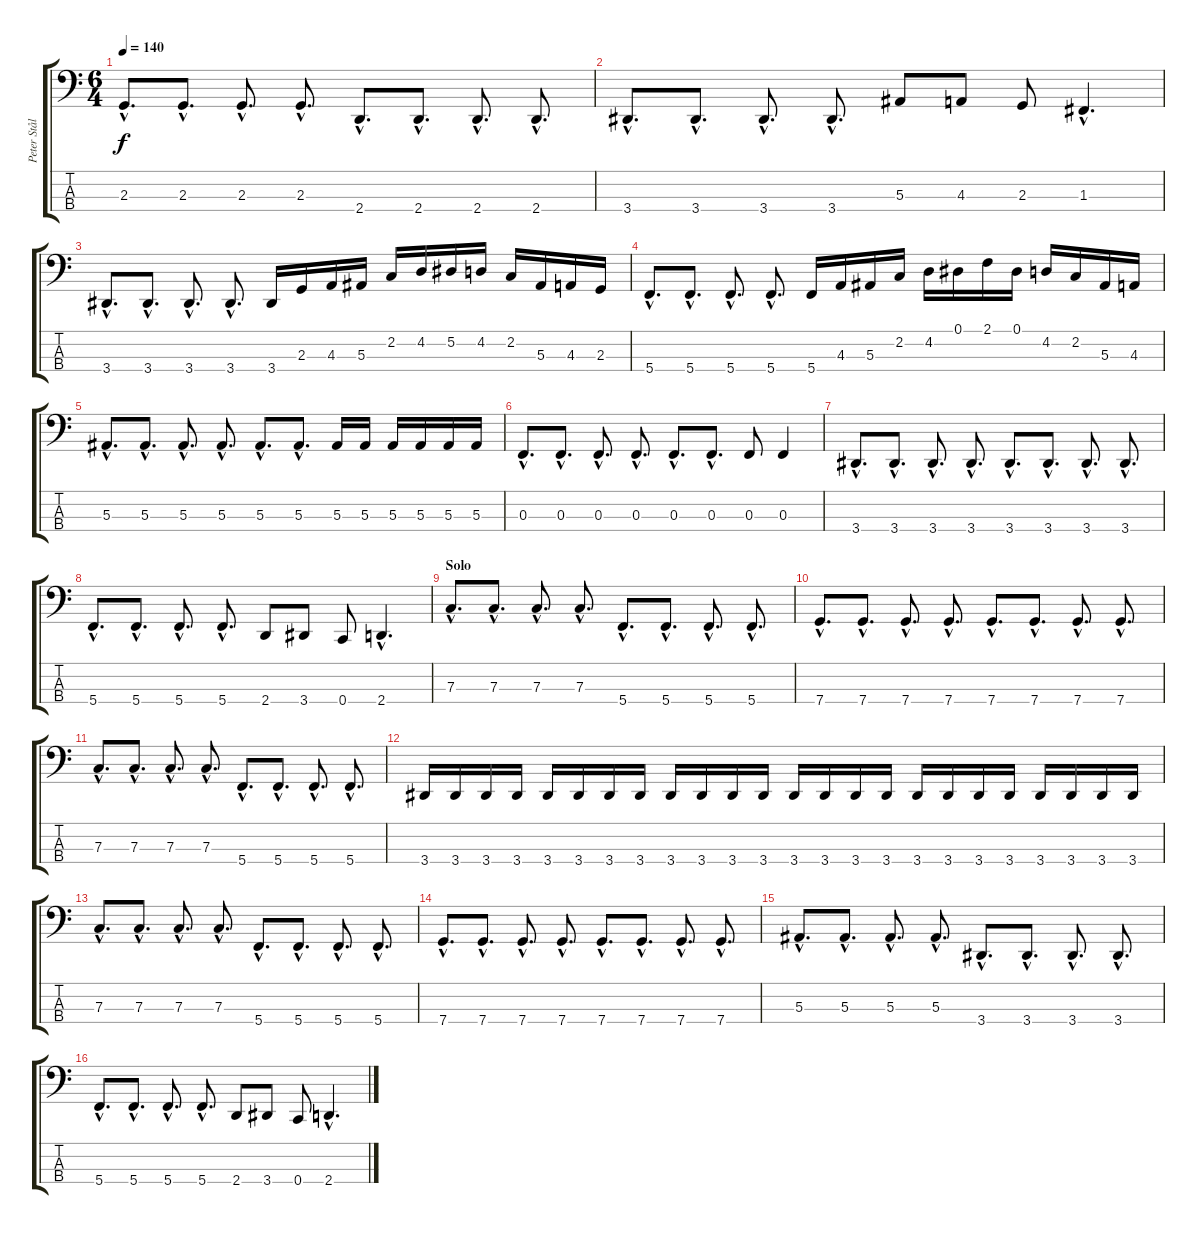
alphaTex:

\track ("Peter Stålfors - Bass" "Peter Stål") {instrument electricbasspick}
\staff {score tabs}
\tuning (Eb2 Bb1 F1 C1) {hide}
\ts (6 4)
\tempo 140
\clef f4
\ks c
2.3{hac}.8{d dy f} 2.3{hac}.8{d} 2.3{hac}.8{d} 2.3{hac}.8{d} 2.4{hac}.8{d} 2.4{hac}.8{d} 2.4{hac}.8{d} 2.4{hac}.8{d} |
3.4{hac}.8{d} 3.4{hac}.8{d} 3.4{hac}.8{d} 3.4{hac}.8{d} 5.3.8 4.3.8 2.3.8 1.3{hac}.4{d} |
3.4{hac}.8{d} 3.4{hac}.8{d} 3.4{hac}.8{d} 3.4{hac}.8{d} 3.4.16 2.3.16 4.3.16 5.3.16 2.2.16 4.2.16 5.2.16 4.2.16 2.2.16 5.3.16 4.3.16 2.3.16 |
5.4{hac}.8{d} 5.4{hac}.8{d} 5.4{hac}.8{d} 5.4{hac}.8{d} 5.4.16 4.3.16 5.3.16 2.2.16 4.2.16 0.1.16 2.1.16 0.1.16 4.2.16 2.2.16 5.3.16 4.3.16 |
5.3{hac}.8{d} 5.3{hac}.8{d} 5.3{hac}.8{d} 5.3{hac}.8{d} 5.3{hac}.8{d} 5.3{hac}.8{d} 5.3.16 5.3.16 5.3.16 5.3.16 5.3.16 5.3.16 |
0.3{hac}.8{d} 0.3{hac}.8{d} 0.3{hac}.8{d} 0.3{hac}.8{d} 0.3{hac}.8{d} 0.3{hac}.8{d} 0.3.8 0.3.4 |
3.4{hac}.8{d} 3.4{hac}.8{d} 3.4{hac}.8{d} 3.4{hac}.8{d} 3.4{hac}.8{d} 3.4{hac}.8{d} 3.4{hac}.8{d} 3.4{hac}.8{d} |
5.4{hac}.8{d} 5.4{hac}.8{d} 5.4{hac}.8{d} 5.4{hac}.8{d} 2.4.8 3.4.8 0.4.8 2.4{hac}.4{d} |
\section ("" "Solo")
7.3{hac}.8{d} 7.3{hac}.8{d} 7.3{hac}.8{d} 7.3{hac}.8{d} 5.4{hac}.8{d} 5.4{hac}.8{d} 5.4{hac}.8{d} 5.4{hac}.8{d} |
7.4{hac}.8{d} 7.4{hac}.8{d} 7.4{hac}.8{d} 7.4{hac}.8{d} 7.4{hac}.8{d} 7.4{hac}.8{d} 7.4{hac}.8{d} 7.4{hac}.8{d} |
7.3{hac}.8{d} 7.3{hac}.8{d} 7.3{hac}.8{d} 7.3{hac}.8{d} 5.4{hac}.8{d} 5.4{hac}.8{d} 5.4{hac}.8{d} 5.4{hac}.8{d} |
3.4.16 3.4.16 3.4.16 3.4.16 3.4.16 3.4.16 3.4.16 3.4.16 3.4.16 3.4.16 3.4.16 3.4.16 3.4.16 3.4.16 3.4.16 3.4.16 3.4.16 3.4.16 3.4.16 3.4.16 3.4.16 3.4.16 3.4.16 3.4.16 |
7.3{hac}.8{d} 7.3{hac}.8{d} 7.3{hac}.8{d} 7.3{hac}.8{d} 5.4{hac}.8{d} 5.4{hac}.8{d} 5.4{hac}.8{d} 5.4{hac}.8{d} |
7.4{hac}.8{d} 7.4{hac}.8{d} 7.4{hac}.8{d} 7.4{hac}.8{d} 7.4{hac}.8{d} 7.4{hac}.8{d} 7.4{hac}.8{d} 7.4{hac}.8{d} |
5.3{hac}.8{d} 5.3{hac}.8{d} 5.3{hac}.8{d} 5.3{hac}.8{d} 3.4{hac}.8{d} 3.4{hac}.8{d} 3.4{hac}.8{d} 3.4{hac}.8{d} |
5.4{hac}.8{d} 5.4{hac}.8{d} 5.4{hac}.8{d} 5.4{hac}.8{d} 2.4.8 3.4.8 0.4.8 2.4{hac}.4{d}
